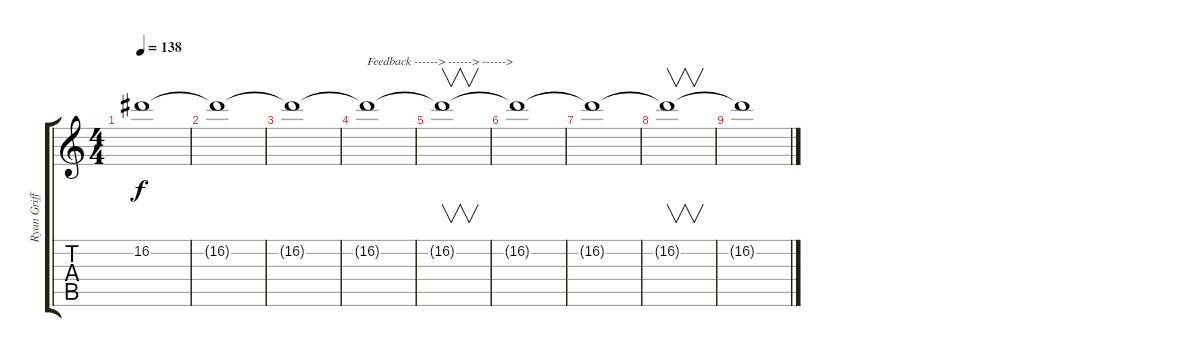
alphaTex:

\track ("Ryan Griffits" "Ryan Griff") {instrument overdrivenguitar}
\staff {score tabs}
\tuning (E4 B3 G3 D3 A2 E2) {hide}
\ts (4 4)
\tempo 138
\clef g2
\ks c
16.2{t}.1{dy f volume 9} |
16.2{t}.1 |
16.2{t}.1 |
16.2{t}.1{txt "Feedback ------> ------> ------>" volume 6} |
16.2{t}.1{v} |
16.2{t}.1 |
16.2{t}.1 |
16.2{t}.1{v} |
16.2{t}.1{volume 0}
